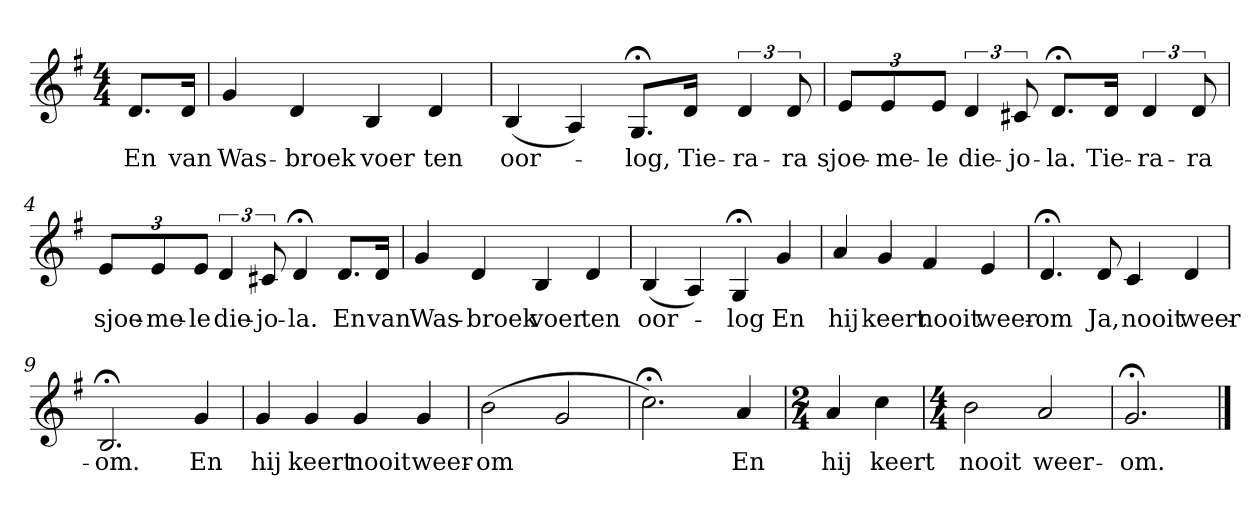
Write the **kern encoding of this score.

**kern	**text
*part1	*part1
*staff1	*staff1
*k[f#]	*
*G:	*
*M4/4	*
*MM120	*
=	=
8.dL	En
16dJk	van
=1	=1
4g	Was-
4d	-broek
4B	voer
4d	ten
=2	=2
(4B	oor-
4A)	.
8.G;<L	-log,
16dJk	Tie-
6d	-ra-
12d	-ra
=3	=3
12eL	sjoe-
12e	-me-
12eJ	-le
6d	die-
12c#X	-jo-
8.d;<L	-la.
16dJk	Tie-
6d	-ra-
12d	-ra
=4	=4
12eL	sjoe-
12e	-me-
12eJ	-le
6d	die-
12c#X	-jo-
4d;<	-la.
8.dL	En
16dJk	van
=5	=5
4g	Was-
4d	-broek
4B	voer
4d	ten
=6	=6
(4B	oor-
4A)	.
4G;<	-log
4g	En
=7	=7
4a	hij
4g	keert
4f#	nooit
4e	weer-
=8	=8
4.d;<	-om
8d	Ja,
4c	nooit
4d	weer-
=9	=9
2.B;<	-om.
4g	En
=10	=10
4g	hij
4g	keert
4g	nooit
4g	weer-
=11	=11
(2b	-om
2g	.
=12	=12
2.cc;<)	.
4a	En
=13	=13
*M2/4	*
4a	hij
4cc	keert
=14	=14
*M4/4	*
2b	nooit
2a	weer-
=15	=15
2.g;<	-om.
==	==
*-	*-
